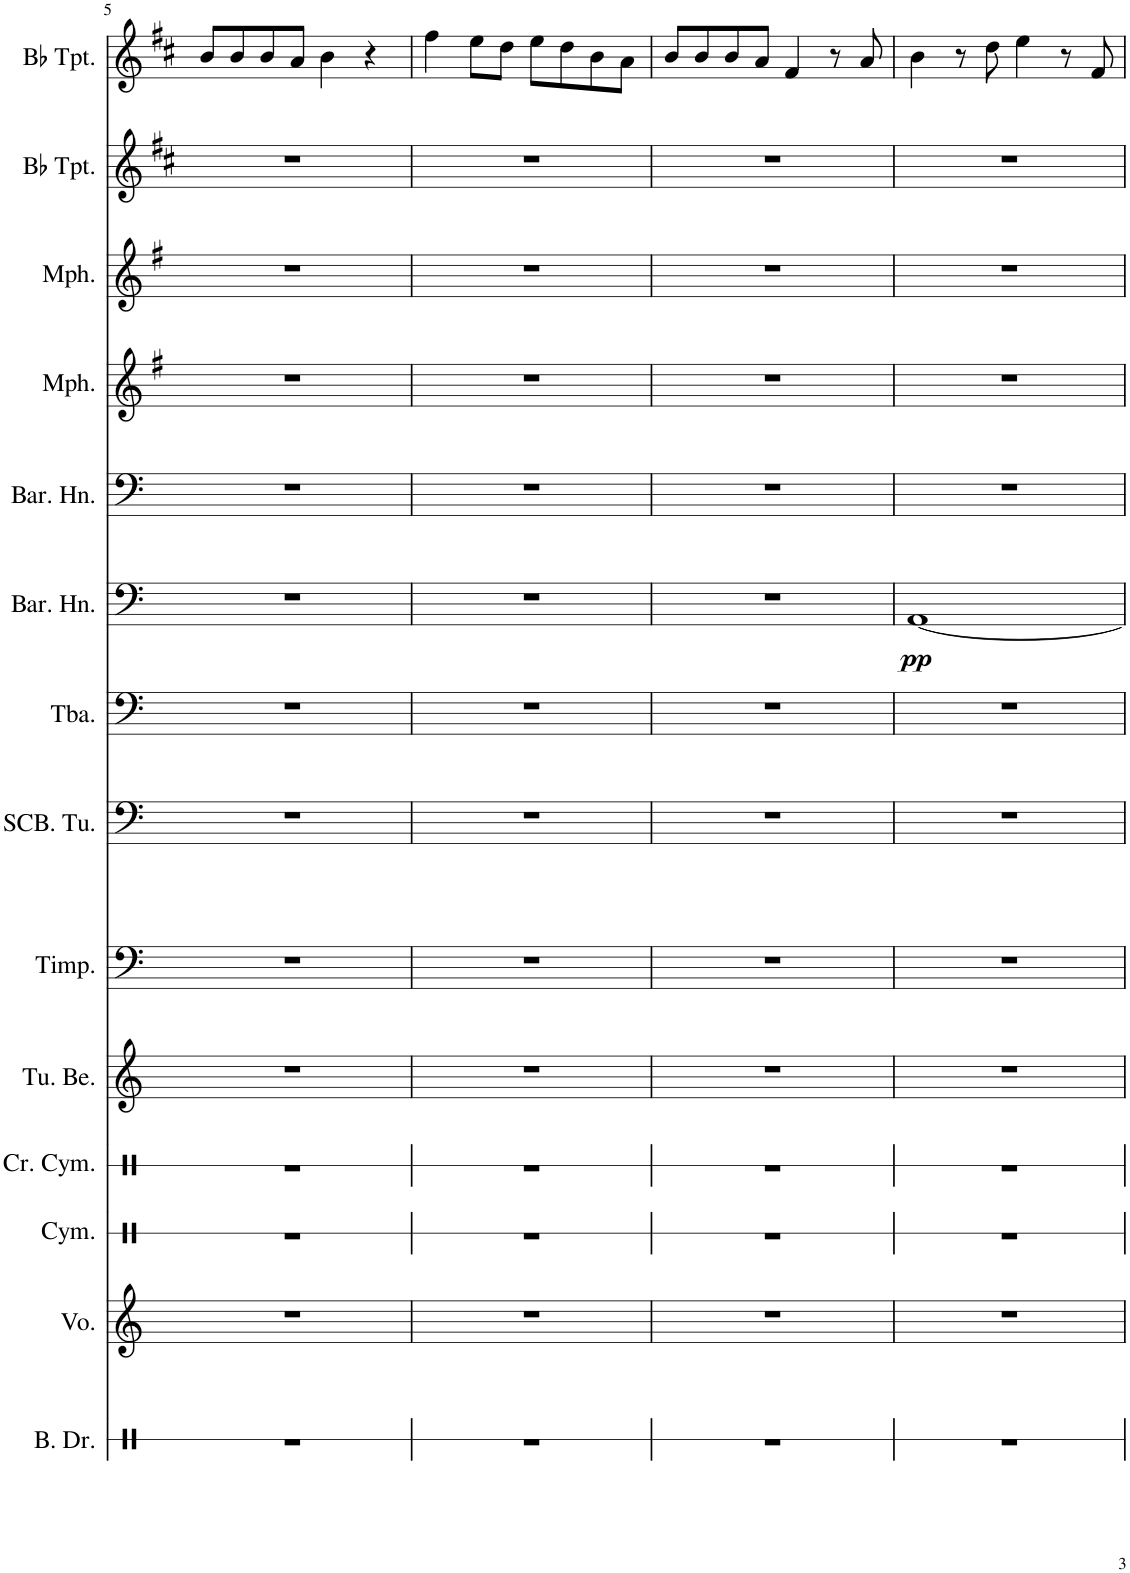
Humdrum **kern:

**kern	**kern	**kern	**kern	**kern	**kern	**kern	**kern	**kern	**dynam	**kern	**kern	**kern	**kern	**kern
*part14	*part13	*part12	*part11	*part10	*part9	*part8	*part7	*part6	*part6	*part5	*part4	*part3	*part2	*part1
*staff14	*staff13	*staff12	*staff11	*staff10	*staff9	*staff8	*staff7	*staff6	*staff6	*staff5	*staff4	*staff3	*staff2	*staff1
*I"Bass Drum	*I"Voice	*I"Cymbal	*I"Crash Cymbal	*I"Tubular Bells	*I"Timpani	*I"Sub-Contrabass Tuba	*I"Tuba	*I"Baritone Horn	*	*I"Baritone Horn	*I"Mellophone	*I"Mellophone	*I"Bb Trumpet	*I"Bb Trumpet
*I'B. Dr.	*I'Vo.	*I'Cym.	*I'Cr. Cym.	*I'Tu. Be.	*I'Timp.	*I'SCB. Tu.	*I'Tba.	*I'Bar. Hn.	*	*I'Bar. Hn.	*I'Mph.	*I'Mph.	*I'Bb Tpt.	*I'Bb Tpt.
!!LO:PB:g=z
*clefX	*clefG2	*clefX	*clefX	*clefG2	*clefF4	*clefF4	*clefF4	*clefF4	*	*clefF4	*clefG2	*clefG2	*clefG2	*clefG2
*	*	*	*	*	*	*	*	*Trd4c7	*	*Trd4c7	*Trd4c7	*Trd4c7	*Trd1c2	*Trd1c2
*k[]	*k[]	*k[]	*k[]	*k[]	*k[]	*k[]	*k[]	*k[]	*	*k[]	*k[f#]	*k[f#]	*k[f#c#]	*k[f#c#]
*M4/4	*M4/4	*M4/4	*M4/4	*M4/4	*M4/4	*M4/4	*M4/4	*M4/4	*	*M4/4	*M4/4	*M4/4	*M4/4	*M4/4
=5	=5	=5	=5	=5	=5	=5	=5	=5	=5	=5	=5	=5	=5	=5
1r	1r	1r	1r	1r	1r	1r	1r	1r	.	1r	1r	1r	1r	8b/L
.	.	.	.	.	.	.	.	.	.	.	.	.	.	8b/
.	.	.	.	.	.	.	.	.	.	.	.	.	.	8b/
.	.	.	.	.	.	.	.	.	.	.	.	.	.	8a/J
.	.	.	.	.	.	.	.	.	.	.	.	.	.	4b\
.	.	.	.	.	.	.	.	.	.	.	.	.	.	4r
=6	=6	=6	=6	=6	=6	=6	=6	=6	=6	=6	=6	=6	=6	=6
1r	1r	1r	1r	1r	1r	1r	1r	1r	.	1r	1r	1r	1r	4ff#\
.	.	.	.	.	.	.	.	.	.	.	.	.	.	8ee\L
.	.	.	.	.	.	.	.	.	.	.	.	.	.	8dd\J
.	.	.	.	.	.	.	.	.	.	.	.	.	.	8ee\L
.	.	.	.	.	.	.	.	.	.	.	.	.	.	8dd\
.	.	.	.	.	.	.	.	.	.	.	.	.	.	8b\
.	.	.	.	.	.	.	.	.	.	.	.	.	.	8a\J
=7	=7	=7	=7	=7	=7	=7	=7	=7	=7	=7	=7	=7	=7	=7
1r	1r	1r	1r	1r	1r	1r	1r	1r	.	1r	1r	1r	1r	8b/L
.	.	.	.	.	.	.	.	.	.	.	.	.	.	8b/
.	.	.	.	.	.	.	.	.	.	.	.	.	.	8b/
.	.	.	.	.	.	.	.	.	.	.	.	.	.	8a/J
.	.	.	.	.	.	.	.	.	.	.	.	.	.	4f#/
.	.	.	.	.	.	.	.	.	.	.	.	.	.	8r
.	.	.	.	.	.	.	.	.	.	.	.	.	.	8a/
=8	=8	=8	=8	=8	=8	=8	=8	=8	=8	=8	=8	=8	=8	=8
!	!	!	!	!	!	!	!	!	!LO:DY:b	!	!	!	!	!
1r	1r	1r	1r	1r	1r	1r	1r	[1AA	pp	1r	1r	1r	1r	4b\
.	.	.	.	.	.	.	.	.	.	.	.	.	.	8r
.	.	.	.	.	.	.	.	.	.	.	.	.	.	8dd\
.	.	.	.	.	.	.	.	.	.	.	.	.	.	4ee\
.	.	.	.	.	.	.	.	.	.	.	.	.	.	8r
.	.	.	.	.	.	.	.	.	.	.	.	.	.	8f#/
=	=	=	=	=	=	=	=	=	=	=	=	=	=	=
*-	*-	*-	*-	*-	*-	*-	*-	*-	*-	*-	*-	*-	*-	*-
